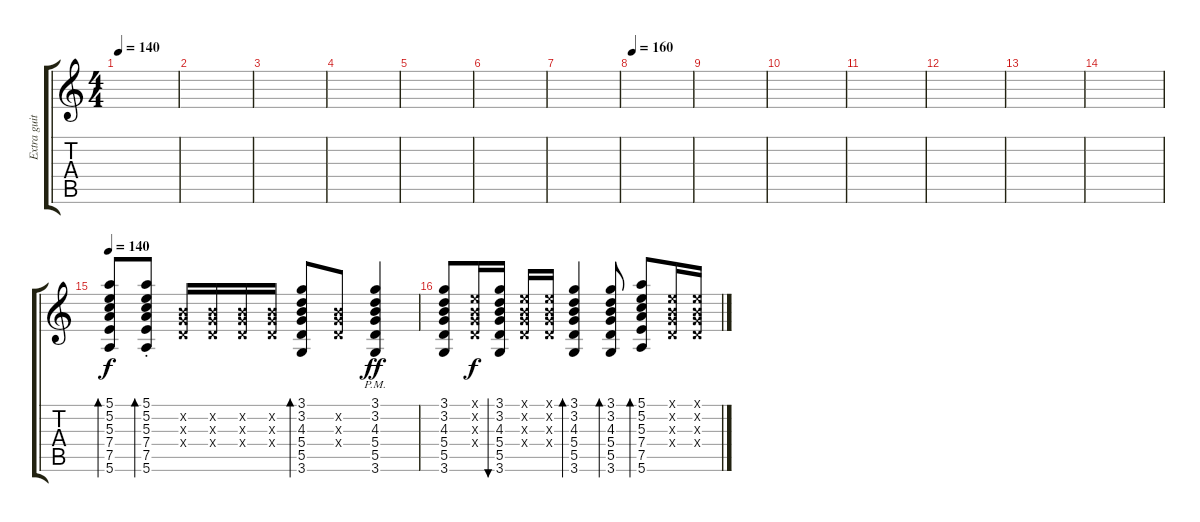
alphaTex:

\track ("Extra guitar" "Extra guit") {instrument acousticguitarnylon}
\staff {score tabs}
\tuning (E4 B3 G3 D3 A2 E2) {hide}
\ts (4 4)
\tempo 140
\clef g2
\ks c
|
|
|
|
|
|
|
\tempo 160
|
|
|
|
|
|
|
\tempo 140
(5.1 5.2 5.3 7.4 7.5 5.6).8{bd 60 volume 10 instrument acousticguitarnylon} (5.1{st} 5.2{st} 5.3{st} 7.4{st} 7.5{st} 5.6{st}).8{bd 60} (0.2{x} 0.3{x} 0.4{x}).16 (0.2{x} 0.3{x} 0.4{x}).16 (0.2{x} 0.3{x} 0.4{x}).16 (0.2{x} 0.3{x} 0.4{x}).16 (3.1 3.2 4.3 5.4 5.5 3.6).8{bd 60} (0.2{x} 0.3{x} 0.4{x}).8 (3.1{pm} 3.2{pm} 4.3{pm} 5.4{pm} 5.5{pm} 3.6{pm}).4{dy ff} |
(3.1 3.2 4.3 5.4 5.5 3.6).8 (0.1{x} 0.2{x} 0.3{x} 0.4{x}).16{dy f} (3.1 3.2 4.3 5.4 5.5 3.6).16{bu 60} (0.1{x} 0.2{x} 0.3{x} 0.4{x}).16 (0.1{x} 0.2{x} 0.3{x} 0.4{x}).16 (3.1 3.2 4.3 5.4 5.5 3.6).4{bd 60} (3.1 3.2 4.3 5.4 5.5 3.6).8{bd 60} (5.1 5.2 5.3 7.4 7.5 5.6).8{bd 60} (0.1{x} 0.2{x} 0.3{x} 0.4{x}).16 (0.1{x} 0.2{x} 0.3{x} 0.4{x}).16
